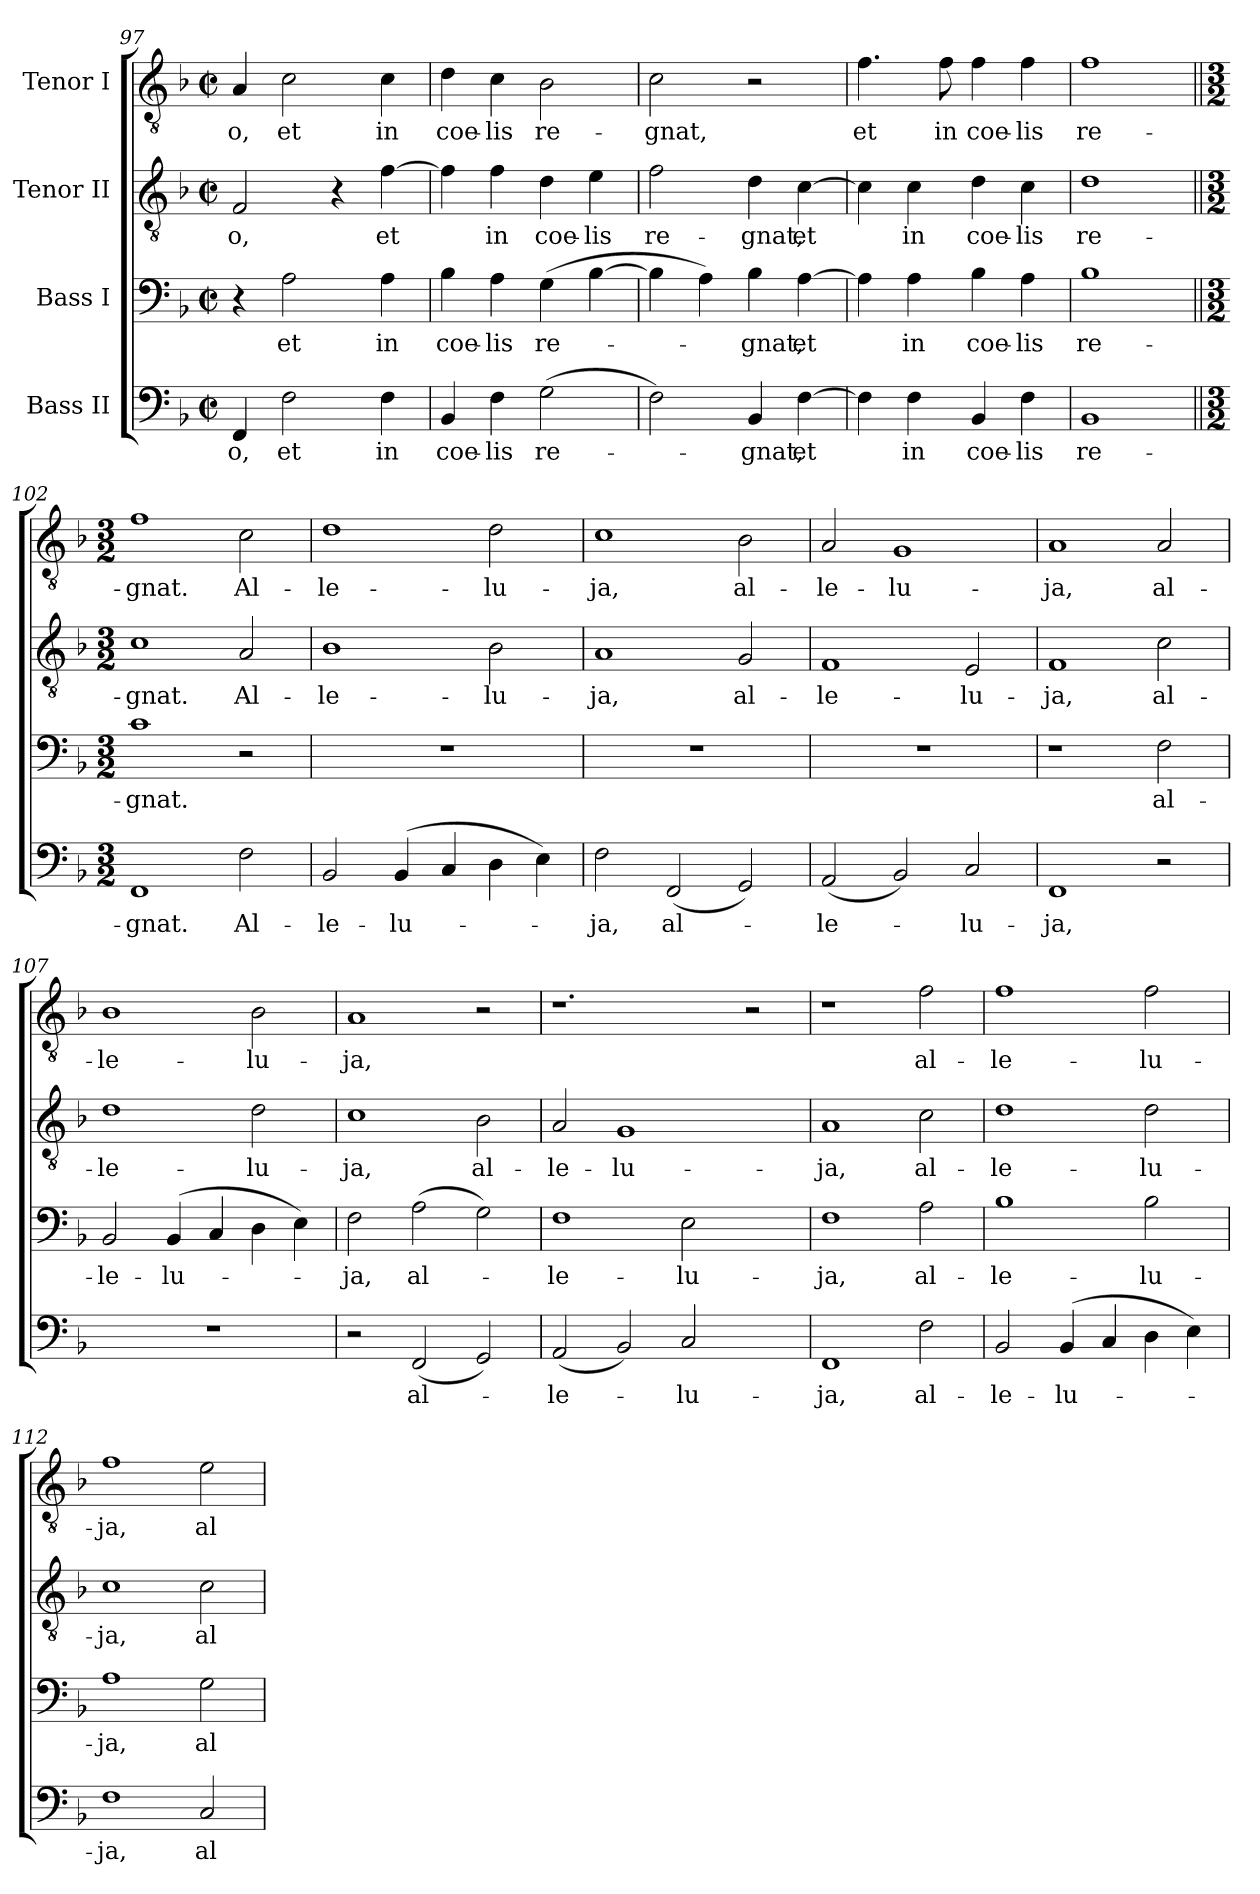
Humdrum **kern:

**kern	**text	**kern	**text	**kern	**text	**kern	**text
*part4	*part4	*part3	*part3	*part2	*part2	*part1	*part1
*staff4	*staff4	*staff3	*staff3	*staff2	*staff2	*staff1	*staff1
*I"Bass II	*	*I"Bass I	*	*I"Tenor II	*	*I"Tenor I	*
*clefF4	*	*clefF4	*	*clefGv2	*	*clefGv2	*
*k[b-]	*	*k[b-]	*	*k[b-]	*	*k[b-]	*
*F:	*	*F:	*	*F:	*	*F:	*
*M2/2	*	*M2/2	*	*M2/2	*	*M2/2	*
*met(c|)	*	*met(c|)	*	*met(c|)	*	*met(c|)	*
=97	=97	=97	=97	=97	=97	=97	=97
4FF/	-o,	4r	.	2F/	-o,	4A/	-o,
2F\	et	2A\	et	.	.	2c\	et
.	.	.	.	4r	.	.	.
4F\	in	4A\	in	[4f\	et	4c\	in
=98	=98	=98	=98	=98	=98	=98	=98
4BB-/	coe-	4B-\	coe-	4f\]	.	4d\	coe-
4F\	-lis	4A\	-lis	4f\	in	4c\	-lis
(2G\	re-	(4G\	re-	4d\	coe-	2B-\	re-
.	.	[4B-\	.	4e\	-lis	.	.
!!LO:LB:g=z
=99	=99	=99	=99	=99	=99	=99	=99
2F\)	.	4B-\]	.	2f\	re-	2c\	-gnat,
.	.	4A\)	.	.	.	.	.
4BB-/	-gnat,	4B-\	-gnat,	4d\	-gnat,	2r	.
[4F\	et	[4A\	et	[4c\	et	.	.
=100	=100	=100	=100	=100	=100	=100	=100
4F\]	.	4A\]	.	4c\]	.	4.f\	et
4F\	in	4A\	in	4c\	in	.	.
.	.	.	.	.	.	8f\	in
4BB-/	coe-	4B-\	coe-	4d\	coe-	4f\	coe-
4F\	-lis	4A\	-lis	4c\	-lis	4f\	-lis
=101	=101	=101	=101	=101	=101	=101	=101
1BB-	re-	1B-	re-	1d	re-	1f	re-
=102||	=102||	=102||	=102||	=102||	=102||	=102||	=102||
*M3/2	*	*M3/2	*	*M3/2	*	*M3/2	*
1FF	-gnat.	1c	-gnat.	1c	gnat.	1f	-gnat.
2F\	Al-	2r	.	2A/	Al-	2c\	Al-
=103	=103	=103	=103	=103	=103	=103	=103
2BB-/	-le-	1.r	.	1B-	-le-	1d	-le-
(4BB-/	-lu-	.	.	.	.	.	.
4C/	.	.	.	.	.	.	.
4D\	.	.	.	2B-\	-lu-	2d\	-lu-
4E\)	.	.	.	.	.	.	.
=104	=104	=104	=104	=104	=104	=104	=104
2F\	-ja,	1.r	.	1A	-ja,	1c	-ja,
(2FF/	al-	.	.	.	.	.	.
2GG/)	.	.	.	2G/	al-	2B-\	al-
=105	=105	=105	=105	=105	=105	=105	=105
(2AA/	-le-	1.r	.	1F	-le-	2A/	-le-
2BB-/)	.	.	.	.	.	1G	-lu-
2C/	-lu-	.	.	2E/	-lu-	.	.
=106	=106	=106	=106	=106	=106	=106	=106
1FF	-ja,	1r	.	1F	-ja,	1A	-ja,
2r	.	2F\	al-	2c\	al-	2A/	al-
!!LO:PB:g=z
=107	=107	=107	=107	=107	=107	=107	=107
1.r	.	2BB-/	-le-	1d	-le-	1B-	-le-
.	.	(4BB-/	-lu-	.	.	.	.
.	.	4C/	.	.	.	.	.
.	.	4D\	.	2d\	-lu-	2B-\	-lu-
.	.	4E\)	.	.	.	.	.
=108	=108	=108	=108	=108	=108	=108	=108
2r	.	2F\	-ja,	1c	-ja,	1A	-ja,
(2FF/	al-	(2A\	al-	.	.	.	.
2GG/)	.	2G\)	.	2B-\	al-	2r	.
=109	=109	=109	=109	=109	=109	=109	=109
(2AA/	-le-	1F	-le-	2A/	-le-	1.r	.
2BB-/)	.	.	.	1G	-lu-	.	.
2C/	-lu-	2E\	-lu-	.	.	.	.
2ryy	.	2ryy	.	2ryy	.	2r	.
=110	=110	=110	=110	=110	=110	=110	=110
1FF	-ja,	1F	-ja,	1A	-ja,	1r	.
2F\	al-	2A\	al-	2c\	al-	2f\	al-
=111	=111	=111	=111	=111	=111	=111	=111
2BB-/	-le-	1B-	-le-	1d	-le-	1f	-le-
(4BB-/	-lu-	.	.	.	.	.	.
4C/	.	.	.	.	.	.	.
4D\	.	2B-\	-lu-	2d\	-lu-	2f\	-lu-
4E\)	.	.	.	.	.	.	.
=112	=112	=112	=112	=112	=112	=112	=112
1F	ja,	1A	-ja,	1c	-ja,	1f	-ja,
2C/	al-	2G\	al-	2c\	al-	2e\	al-
=	=	=	=	=	=	=	=
*-	*-	*-	*-	*-	*-	*-	*-
